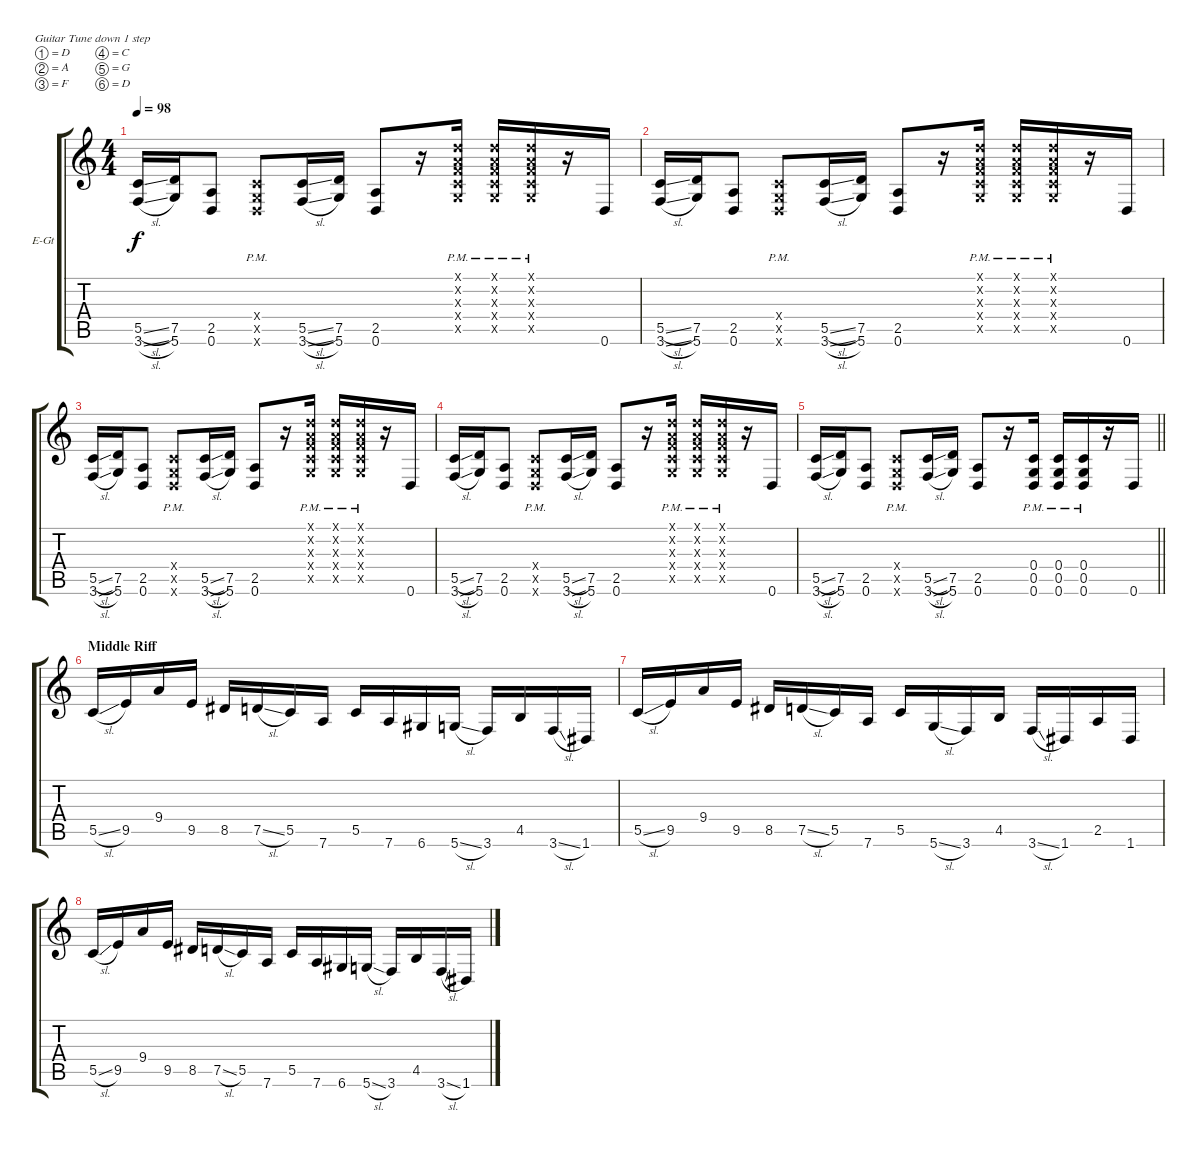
\bracketExtendMode groupsimilarinstruments
\firstSystemTrackNameOrientation horizontal
\otherSystemsTrackNameOrientation horizontal
\track ("Dimebag Darrell" "E-Gt") {solo instrument overdrivenguitar}
\staff {score tabs}
\tuning (D4 A3 F3 C3 G2 D2)
\ts (4 4)
\tempo 98
\clef g2
\ks c
(5.5{sl} 3.6{sl}).16{dy f} (7.5 5.6).16 (2.5 0.6).8 (0.4{pm x} 0.5{pm x} 0.6{pm x}).8 (5.5{sl} 3.6{sl}).16 (7.5 5.6).16 (2.5 0.6).8 r.16 (0.1{x} 0.2{x} 0.3{x} 0.4{pm x} 0.5{pm x}).16 (0.1{x} 0.2{x} 0.3{x} 0.4{pm x} 0.5{pm x}).16 (0.1{x} 0.2{x} 0.3{x} 0.4{pm x} 0.5{pm x}).16 r.16 0.6.16 |
(5.5{sl} 3.6{sl}).16 (7.5 5.6).16 (2.5 0.6).8 (0.4{pm x} 0.5{pm x} 0.6{pm x}).8 (5.5{sl} 3.6{sl}).16 (7.5 5.6).16 (2.5 0.6).8 r.16 (0.1{x} 0.2{x} 0.3{x} 0.4{pm x} 0.5{pm x}).16 (0.1{x} 0.2{x} 0.3{x} 0.4{pm x} 0.5{pm x}).16 (0.1{x} 0.2{x} 0.3{x} 0.4{pm x} 0.5{pm x}).16 r.16 0.6.16 |
(5.5{sl} 3.6{sl}).16 (7.5 5.6).16 (2.5 0.6).8 (0.4{pm x} 0.5{pm x} 0.6{pm x}).8 (5.5{sl} 3.6{sl}).16 (7.5 5.6).16 (2.5 0.6).8 r.16 (0.1{x} 0.2{x} 0.3{x} 0.4{pm x} 0.5{pm x}).16 (0.1{x} 0.2{x} 0.3{x} 0.4{pm x} 0.5{pm x}).16 (0.1{x} 0.2{x} 0.3{x} 0.4{pm x} 0.5{pm x}).16 r.16 0.6.16 |
(5.5{sl} 3.6{sl}).16 (7.5 5.6).16 (2.5 0.6).8 (0.4{pm x} 0.5{pm x} 0.6{pm x}).8 (5.5{sl} 3.6{sl}).16 (7.5 5.6).16 (2.5 0.6).8 r.16 (0.1{x} 0.2{x} 0.3{x} 0.4{pm x} 0.5{pm x}).16 (0.1{x} 0.2{x} 0.3{x} 0.4{pm x} 0.5{pm x}).16 (0.1{x} 0.2{x} 0.3{x} 0.4{pm x} 0.5{pm x}).16 r.16 0.6.16 |
\barLineRight lightlight
(5.5{sl} 3.6{sl}).16 (7.5 5.6).16 (2.5 0.6).8 (0.4{pm x} 0.5{pm x} 0.6{pm x}).8 (5.5{sl} 3.6{sl}).16 (7.5 5.6).16 (2.5 0.6).8 r.16 (0.4{pm} 0.5{pm} 0.6{pm}).16 (0.4{pm} 0.5{pm} 0.6{pm}).16 (0.4{pm} 0.5{pm} 0.6{pm}).16 r.16 0.6.16 |
\section ("" "Middle Riff")
5.5{sl}.16 9.5.16 9.4.16 9.5.16 8.5.16 7.5{sl}.16 5.5.16 7.6.16 5.5.16 7.6.16 6.6.16 5.6{sl}.16 3.6.16 4.5.16 3.6{sl}.16 1.6.16 |
5.5{sl}.16 9.5.16 9.4.16 9.5.16 8.5.16 7.5{sl}.16 5.5.16 7.6.16 5.5.16 5.6{sl}.16 3.6.16 4.5.16 3.6{sl}.16 1.6.16 2.5.16 1.6.16 |
5.5{sl}.16 9.5.16 9.4.16 9.5.16 8.5.16 7.5{sl}.16 5.5.16 7.6.16 5.5.16 7.6.16 6.6.16 5.6{sl}.16 3.6.16 4.5.16 3.6{sl}.16 1.6.16
